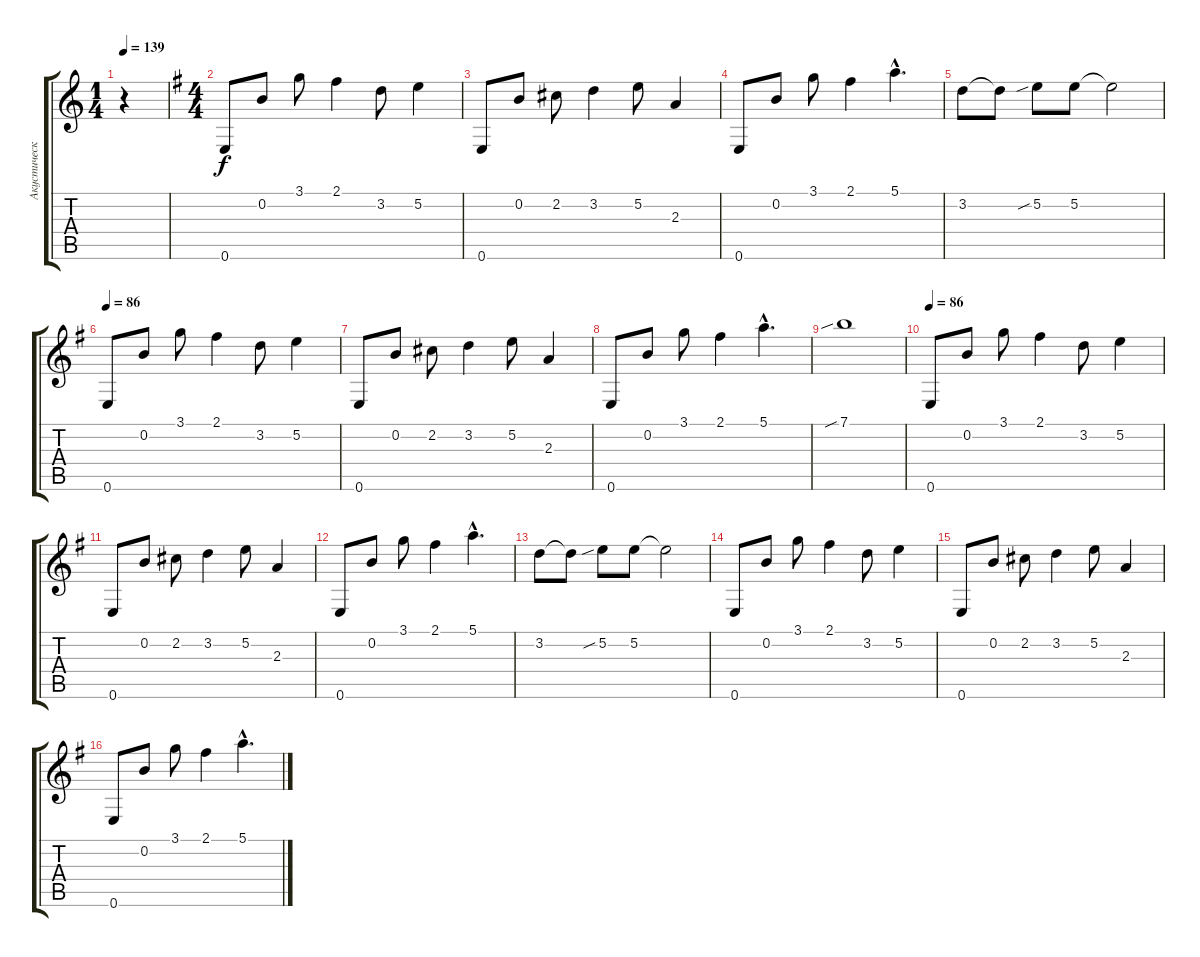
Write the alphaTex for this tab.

\track ("Акустическая" "Акустическ") {instrument electricguitarclean}
\staff {score tabs}
\tuning (E4 B3 G3 D3 A2 E2) {hide}
\ts (1 4)
\tempo 139
\tempo 86
\tempo 139
\clef g2
\ks c
r.4{dy f instrument electricguitarclean} |
\ts (4 4)
\ks eminor
0.6.8 0.2.8 3.1.8 2.1.4 3.2.8 5.2.4 |
0.6.8 0.2.8 2.2.8 3.2.4 5.2.8 2.3.4 |
0.6.8 0.2.8 3.1.8 2.1.4 5.1{hac}.4{d} |
3.2.8 3.2{t}.8 5.2{sib}.8 5.2.8 5.2{t}.2 |
\tempo 86
0.6.8 0.2.8 3.1.8 2.1.4 3.2.8 5.2.4 |
0.6.8 0.2.8 2.2.8 3.2.4 5.2.8 2.3.4 |
0.6.8 0.2.8 3.1.8 2.1.4 5.1{hac}.4{d} |
7.1{sib}.1 |
\tempo 86
0.6.8 0.2.8 3.1.8 2.1.4 3.2.8 5.2.4 |
0.6.8 0.2.8 2.2.8 3.2.4 5.2.8 2.3.4 |
0.6.8 0.2.8 3.1.8 2.1.4 5.1{hac}.4{d} |
3.2.8 3.2{t}.8 5.2{sib}.8 5.2.8 5.2{t}.2 |
0.6.8 0.2.8 3.1.8 2.1.4 3.2.8 5.2.4 |
0.6.8 0.2.8 2.2.8 3.2.4 5.2.8 2.3.4 |
0.6.8 0.2.8 3.1.8 2.1.4 5.1{hac}.4{d}
